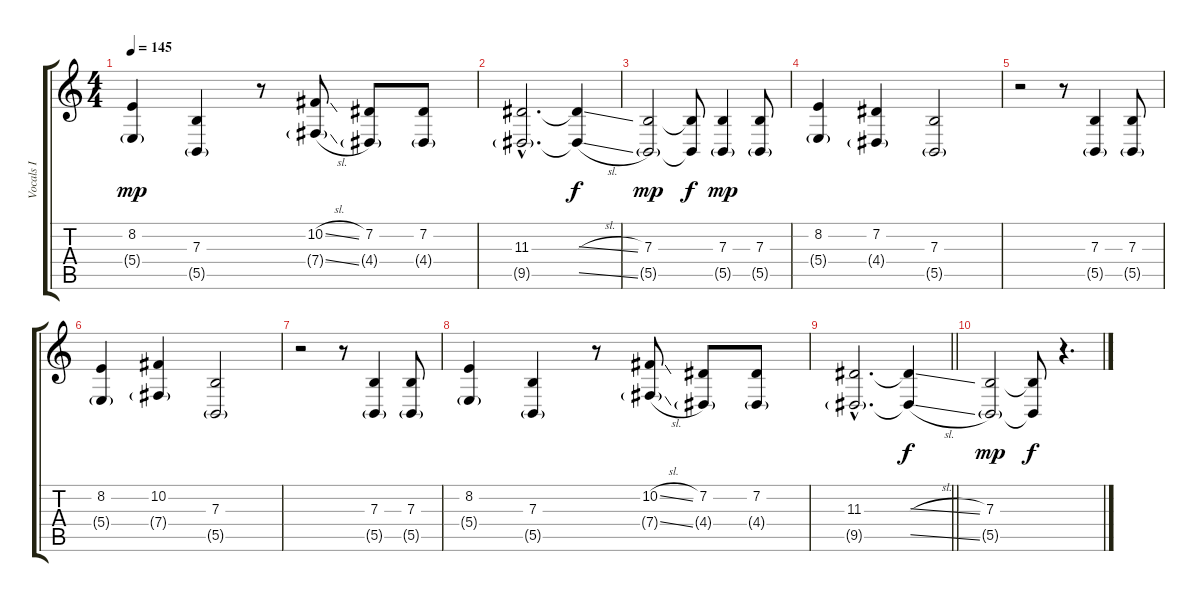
\track ("Vocals I" "Vocals I") {instrument clarinet}
\staff {score tabs}
\tuning (Db4 Ab3 E3 B2 Gb2 Db2) {hide}
\ts (4 4)
\tempo 145
\clef g2
\ks c
(8.2 5.4{g}).4{dy mp} (7.3 5.5{g}).4 r.8 (10.2{sl} 7.4{sl g}).8 (7.2 4.4{g}).8 (7.2 4.4{g}).8 |
(11.3{hac} 9.5{g hac}).2{d} (11.3{sl t} 9.5{sl t}).4{dy f} |
(7.3 5.5{g}).2{dy mp} (7.3{t} 5.5{t}).8{dy f} (7.3 5.5{g}).4{dy mp} (7.3 5.5{g}).8 |
(8.2 5.4{g}).4 (7.2 4.4{g}).4 (7.3 5.5{g}).2 |
r.2 r.8 (7.3 5.5{g}).4 (7.3 5.5{g}).8 |
(8.2 5.4{g}).4 (10.2 7.4{g}).4 (7.3 5.5{g}).2 |
r.2 r.8 (7.3 5.5{g}).4 (7.3 5.5{g}).8 |
(8.2 5.4{g}).4 (7.3 5.5{g}).4 r.8 (10.2{sl} 7.4{sl g}).8 (7.2 4.4{g}).8 (7.2 4.4{g}).8 |
\barLineRight lightlight
(11.3{hac} 9.5{g hac}).2{d} (11.3{sl t} 9.5{sl t}).4{dy f} |
(7.3 5.5{g}).2{dy mp} (7.3{t} 5.5{t}).8{dy f} r.4{d}
